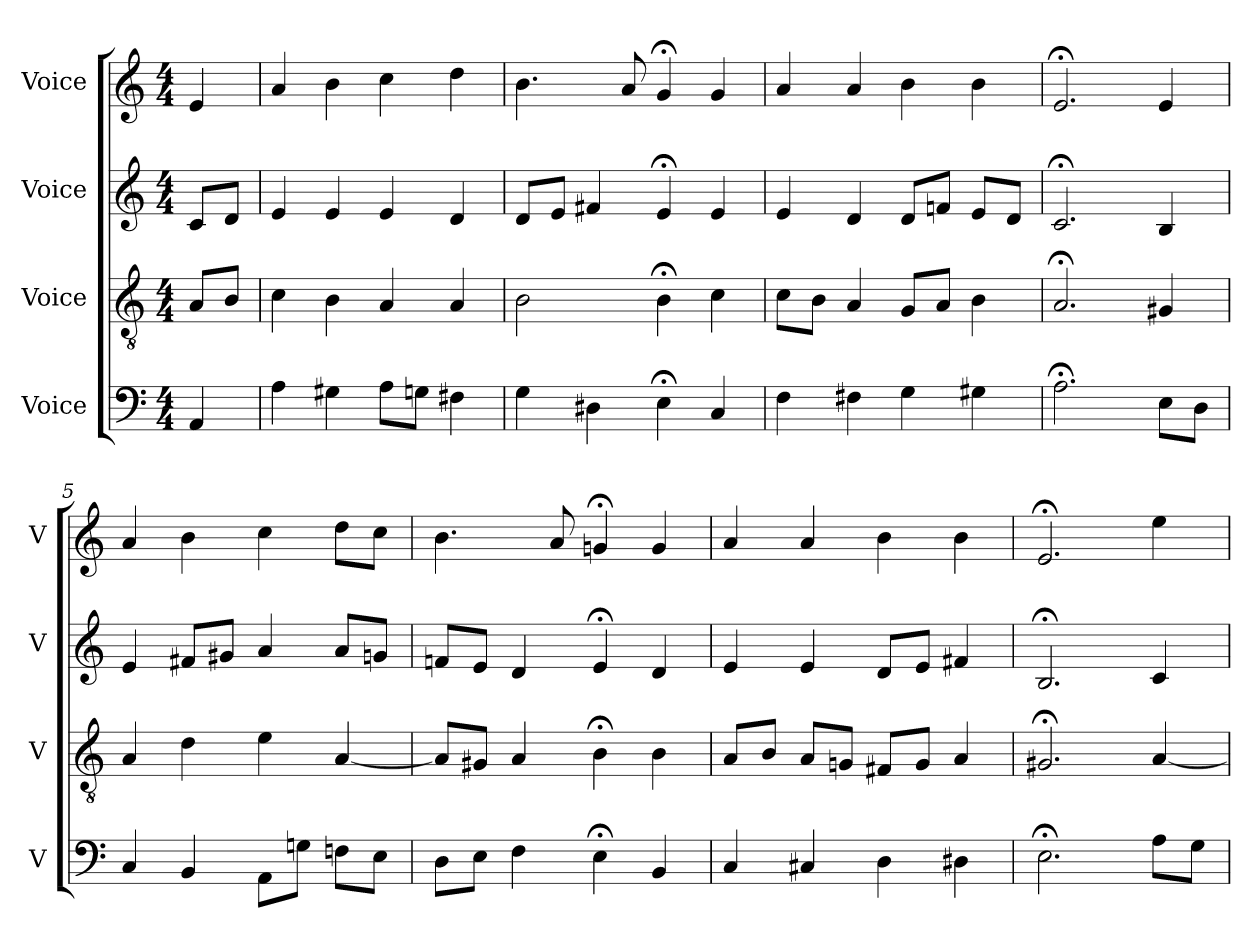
**kern	**kern	**kern	**kern
*part4	*part3	*part2	*part1
*staff4	*staff3	*staff2	*staff1
*I"Voice	*I"Voice	*I"Voice	*I"Voice
*I'V	*I'V	*I'V	*I'V
*clefF4	*clefGv2	*clefG2	*clefG2
*k[]	*k[]	*k[]	*k[]
*M4/4	*M4/4	*M4/4	*M4/4
*MM100	*MM100	*MM100	*MM100
=	=	=	=
4AA/	8A/L	8c/L	4e/
.	8B/J	8d/J	.
=1	=1	=1	=1
4A\	4c\	4e/	4a/
4G#X\	4B\	4e/	4b\
8A\L	4A/	4e/	4cc\
8Gn\J	.	.	.
4F#X\	4A/	4d/	4dd\
=2	=2	=2	=2
4G\	2B\	8d/L	4.b\
.	.	8e/J	.
4D#X\	.	4f#X/	.
.	.	.	8a/
4E;\	4B;\	4e;/	4g;/
4C/	4c\	4e/	4g/
=3	=3	=3	=3
4F\	8c\L	4e/	4a/
.	8B\J	.	.
4F#X\	4A/	4d/	4a/
4G\	8G/L	8d/L	4b\
.	8A/J	8fn/J	.
4G#X\	4B\	8e/L	4b\
.	.	8d/J	.
=4	=4	=4	=4
2.A;\	2.A;/	2.c;/	2.e;/
8E\L	4G#X/	4B/	4e/
8D\J	.	.	.
!!LO:LB:g=z
=5	=5	=5	=5
4C/	4A/	4e/	4a/
4BB/	4d\	8f#X/L	4b\
.	.	8g#X/J	.
8AA\L	4e\	4a/	4cc\
8Gn\J	.	.	.
8Fn\L	[4A/	8a/L	8dd\L
8E\J	.	8gn/J	8cc\J
=6	=6	=6	=6
8D\L	8A/L]	8fn/L	4.b\
8E\J	8G#X/J	8e/J	.
4F\	4A/	4d/	.
.	.	.	8a/
4E;\	4B;\	4e;/	4gn;/
4BB/	4B\	4d/	4g/
=7	=7	=7	=7
4C/	8A/L	4e/	4a/
.	8B/J	.	.
4C#X/	8A/L	4e/	4a/
.	8Gn/J	.	.
4D\	8F#X/L	8d/L	4b\
.	8G/J	8e/J	.
4D#X\	4A/	4f#X/	4b\
=8	=8	=8	=8
2.E;\	2.G#X;/	2.B;/	2.e;/
8A\L	[4A/	4c/	4ee\
8G\J	.	.	.
=	=	=	=
*-	*-	*-	*-
